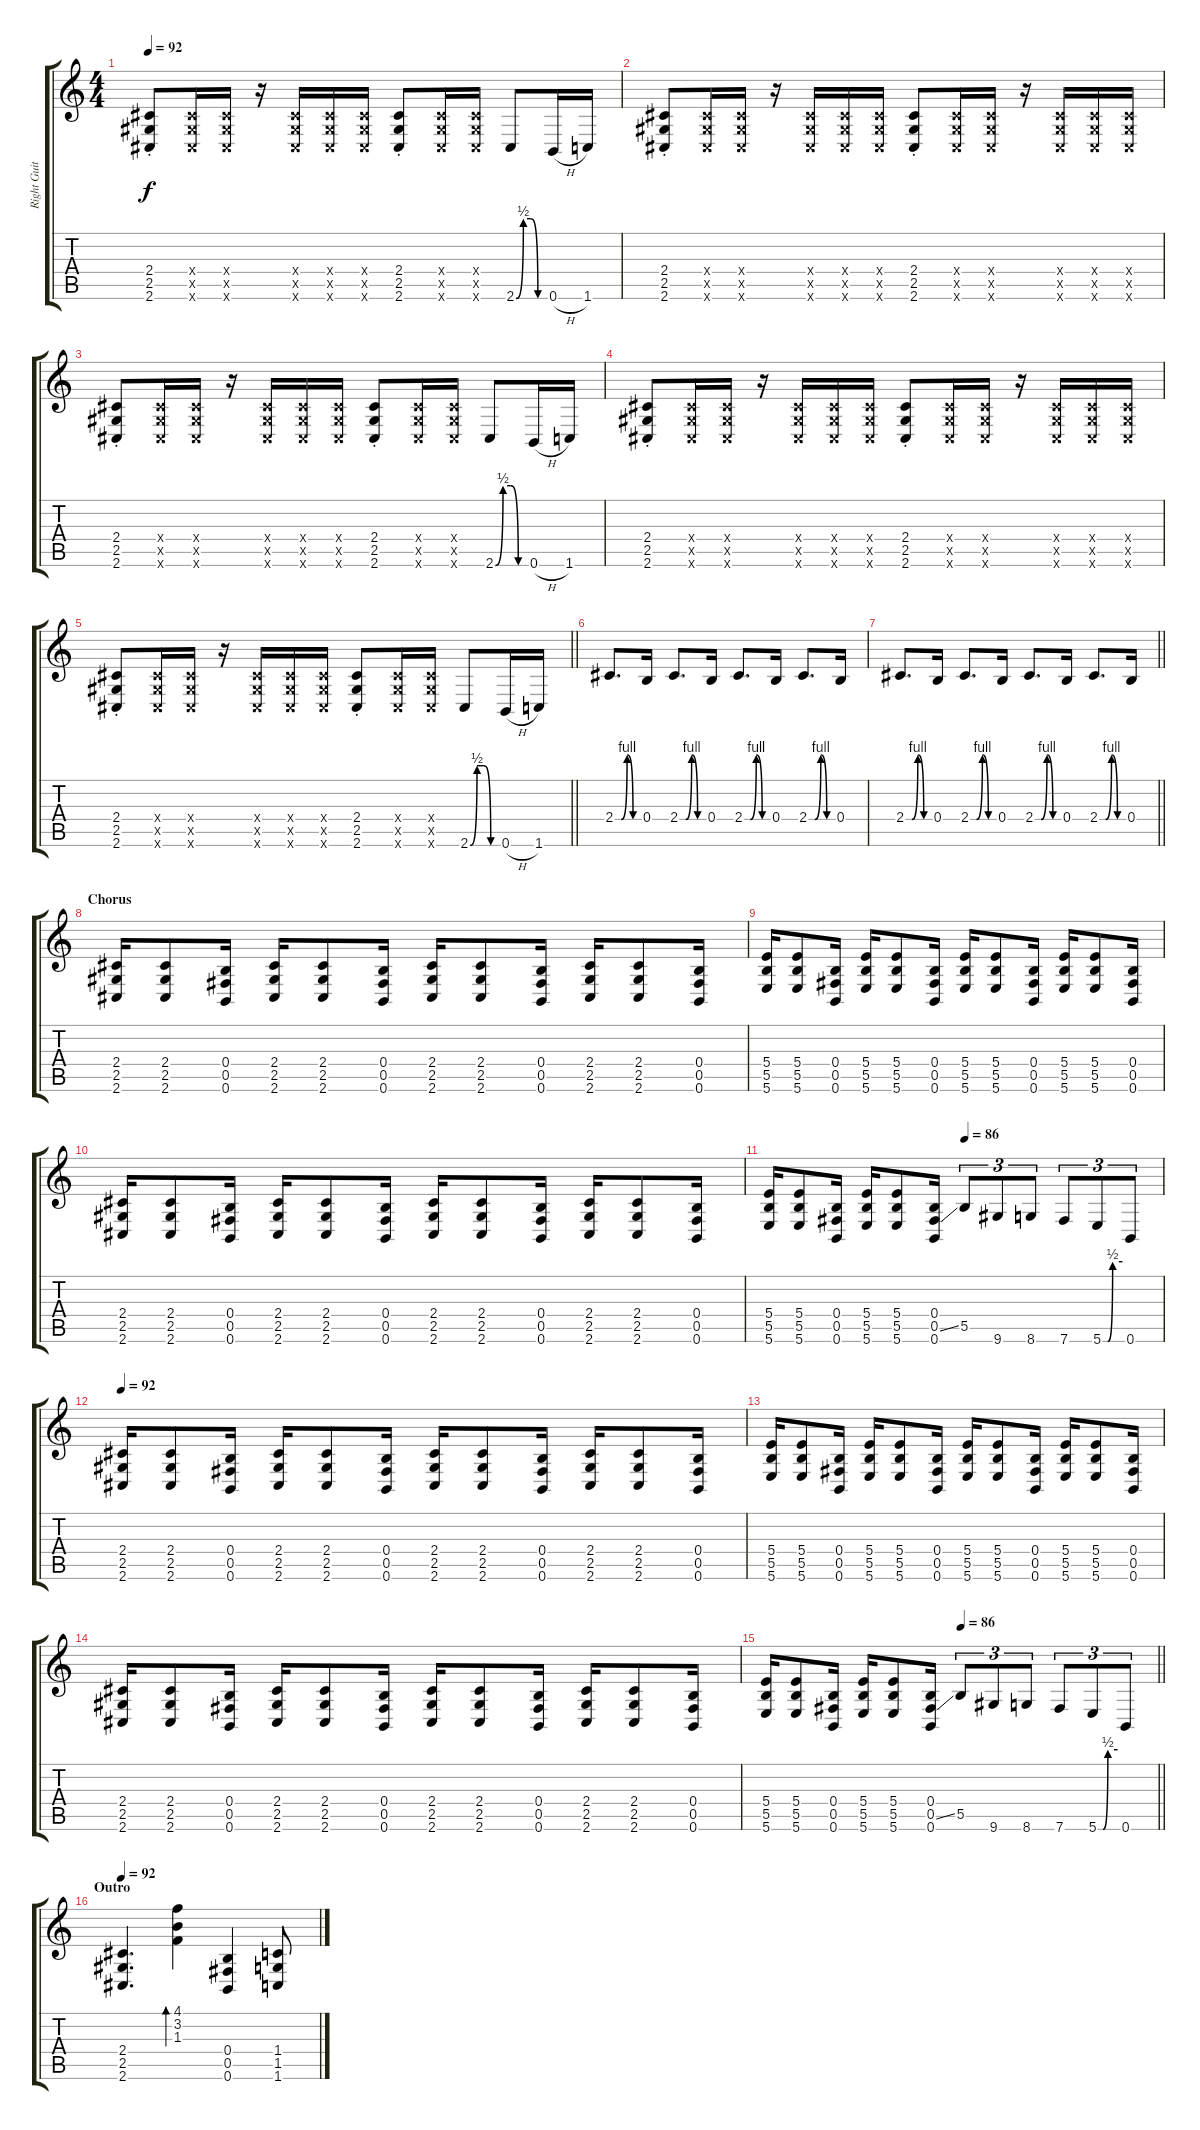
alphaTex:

\track ("Right Guitar" "Right Guit") {instrument distortionguitar}
\staff {score tabs}
\tuning (Db4 Ab3 E3 B2 Gb2 B1) {hide}
\ts (4 4)
\tempo 92
\clef g2
\ks c
(2.4{st} 2.5{st} 2.6{st}).8{dy f} (2.4{x} 2.5{x} 2.6{x}).16 (2.4{x} 2.5{x} 2.6{x}).16 r.16 (2.4{x} 2.5{x} 2.6{x}).16 (2.4{x} 2.5{x} 2.6{x}).16 (2.4{x} 2.5{x} 2.6{x}).16 (2.4{st} 2.5{st} 2.6{st}).8 (2.4{x} 2.5{x} 2.6{x}).16 (2.4{x} 2.5{x} 2.6{x}).16 2.6{be (custom 0 0 15 2 30 2 45 0 60 0)}.8 0.6{h}.16 1.6.16 |
(2.4{st} 2.5{st} 2.6{st}).8 (2.4{x} 2.5{x} 2.6{x}).16 (2.4{x} 2.5{x} 2.6{x}).16 r.16 (2.4{x} 2.5{x} 2.6{x}).16 (2.4{x} 2.5{x} 2.6{x}).16 (2.4{x} 2.5{x} 2.6{x}).16 (2.4{st} 2.5{st} 2.6{st}).8 (2.4{x} 2.5{x} 2.6{x}).16 (2.4{x} 2.5{x} 2.6{x}).16 r.16 (2.4{x} 2.5{x} 2.6{x}).16 (2.4{x} 2.5{x} 2.6{x}).16 (2.4{x} 2.5{x} 2.6{x}).16 |
(2.4{st} 2.5{st} 2.6{st}).8 (2.4{x} 2.5{x} 2.6{x}).16 (2.4{x} 2.5{x} 2.6{x}).16 r.16 (2.4{x} 2.5{x} 2.6{x}).16 (2.4{x} 2.5{x} 2.6{x}).16 (2.4{x} 2.5{x} 2.6{x}).16 (2.4{st} 2.5{st} 2.6{st}).8 (2.4{x} 2.5{x} 2.6{x}).16 (2.4{x} 2.5{x} 2.6{x}).16 2.6{be (custom 0 0 15 2 30 2 45 0 60 0)}.8 0.6{h}.16 1.6.16 |
(2.4{st} 2.5{st} 2.6{st}).8 (2.4{x} 2.5{x} 2.6{x}).16 (2.4{x} 2.5{x} 2.6{x}).16 r.16 (2.4{x} 2.5{x} 2.6{x}).16 (2.4{x} 2.5{x} 2.6{x}).16 (2.4{x} 2.5{x} 2.6{x}).16 (2.4{st} 2.5{st} 2.6{st}).8 (2.4{x} 2.5{x} 2.6{x}).16 (2.4{x} 2.5{x} 2.6{x}).16 r.16 (2.4{x} 2.5{x} 2.6{x}).16 (2.4{x} 2.5{x} 2.6{x}).16 (2.4{x} 2.5{x} 2.6{x}).16 |
\barLineRight lightlight
(2.4{st} 2.5{st} 2.6{st}).8 (2.4{x} 2.5{x} 2.6{x}).16 (2.4{x} 2.5{x} 2.6{x}).16 r.16 (2.4{x} 2.5{x} 2.6{x}).16 (2.4{x} 2.5{x} 2.6{x}).16 (2.4{x} 2.5{x} 2.6{x}).16 (2.4{st} 2.5{st} 2.6{st}).8 (2.4{x} 2.5{x} 2.6{x}).16 (2.4{x} 2.5{x} 2.6{x}).16 2.6{be (custom 0 0 15 2 30 2 45 0 60 0)}.8 0.6{h}.16 1.6.16 |
\section ("" "")
2.4{be (custom 0 0 15 0 30 4 45 0 60 0)}.8{d} 0.4.16 2.4{be (custom 0 0 15 0 30 4 45 0 60 0)}.8{d} 0.4.16 2.4{be (custom 0 0 15 0 30 4 45 0 60 0)}.8{d} 0.4.16 2.4{be (custom 0 0 15 0 30 4 45 0 60 0)}.8{d} 0.4.16 |
\barLineRight lightlight
2.4{be (custom 0 0 15 0 30 4 45 0 60 0)}.8{d} 0.4.16 2.4{be (custom 0 0 15 0 30 4 45 0 60 0)}.8{d} 0.4.16 2.4{be (custom 0 0 15 0 30 4 45 0 60 0)}.8{d} 0.4.16 2.4{be (custom 0 0 15 0 30 4 45 0 60 0)}.8{d} 0.4.16 |
\section ("" "Chorus")
(2.4 2.5 2.6).16 (2.4 2.5 2.6).8 (0.4 0.5 0.6).16 (2.4 2.5 2.6).16 (2.4 2.5 2.6).8 (0.4 0.5 0.6).16 (2.4 2.5 2.6).16 (2.4 2.5 2.6).8 (0.4 0.5 0.6).16 (2.4 2.5 2.6).16 (2.4 2.5 2.6).8 (0.4 0.5 0.6).16 |
(5.4 5.5 5.6).16 (5.4 5.5 5.6).8 (0.4 0.5 0.6).16 (5.4 5.5 5.6).16 (5.4 5.5 5.6).8 (0.4 0.5 0.6).16 (5.4 5.5 5.6).16 (5.4 5.5 5.6).8 (0.4 0.5 0.6).16 (5.4 5.5 5.6).16 (5.4 5.5 5.6).8 (0.4 0.5 0.6).16 |
(2.4 2.5 2.6).16 (2.4 2.5 2.6).8 (0.4 0.5 0.6).16 (2.4 2.5 2.6).16 (2.4 2.5 2.6).8 (0.4 0.5 0.6).16 (2.4 2.5 2.6).16 (2.4 2.5 2.6).8 (0.4 0.5 0.6).16 (2.4 2.5 2.6).16 (2.4 2.5 2.6).8 (0.4 0.5 0.6).16 |
\tempo (86 0.5)
(5.4 5.5 5.6).16 (5.4 5.5 5.6).8 (0.4 0.5 0.6).16 (5.4 5.5 5.6).16 (5.4 5.5 5.6).8 (0.4 0.5{ss} 0.6).16 5.5.8{tu (3 2)} 9.6.8{tu (3 2)} 8.6.8{tu (3 2)} 7.6.8{tu (3 2)} 5.6{be (custom 0 0 15 0 30 2 60 2)}.8{tu (3 2)} 0.6.8{tu (3 2)} |
\tempo 92
(2.4 2.5 2.6).16 (2.4 2.5 2.6).8 (0.4 0.5 0.6).16 (2.4 2.5 2.6).16 (2.4 2.5 2.6).8 (0.4 0.5 0.6).16 (2.4 2.5 2.6).16 (2.4 2.5 2.6).8 (0.4 0.5 0.6).16 (2.4 2.5 2.6).16 (2.4 2.5 2.6).8 (0.4 0.5 0.6).16 |
(5.4 5.5 5.6).16 (5.4 5.5 5.6).8 (0.4 0.5 0.6).16 (5.4 5.5 5.6).16 (5.4 5.5 5.6).8 (0.4 0.5 0.6).16 (5.4 5.5 5.6).16 (5.4 5.5 5.6).8 (0.4 0.5 0.6).16 (5.4 5.5 5.6).16 (5.4 5.5 5.6).8 (0.4 0.5 0.6).16 |
(2.4 2.5 2.6).16 (2.4 2.5 2.6).8 (0.4 0.5 0.6).16 (2.4 2.5 2.6).16 (2.4 2.5 2.6).8 (0.4 0.5 0.6).16 (2.4 2.5 2.6).16 (2.4 2.5 2.6).8 (0.4 0.5 0.6).16 (2.4 2.5 2.6).16 (2.4 2.5 2.6).8 (0.4 0.5 0.6).16 |
\tempo (86 0.5)
\barLineRight lightlight
(5.4 5.5 5.6).16 (5.4 5.5 5.6).8 (0.4 0.5 0.6).16 (5.4 5.5 5.6).16 (5.4 5.5 5.6).8 (0.4 0.5{ss} 0.6).16 5.5.8{tu (3 2)} 9.6.8{tu (3 2)} 8.6.8{tu (3 2)} 7.6.8{tu (3 2)} 5.6{be (custom 0 0 15 0 30 2 60 2)}.8{tu (3 2)} 0.6.8{tu (3 2)} |
\section ("" "Outro")
\tempo 92
(2.4 2.5 2.6).4{d} (4.1 3.2 1.3).4{bd 120} (0.4 0.5 0.6).4 (1.4 1.5 1.6).8
